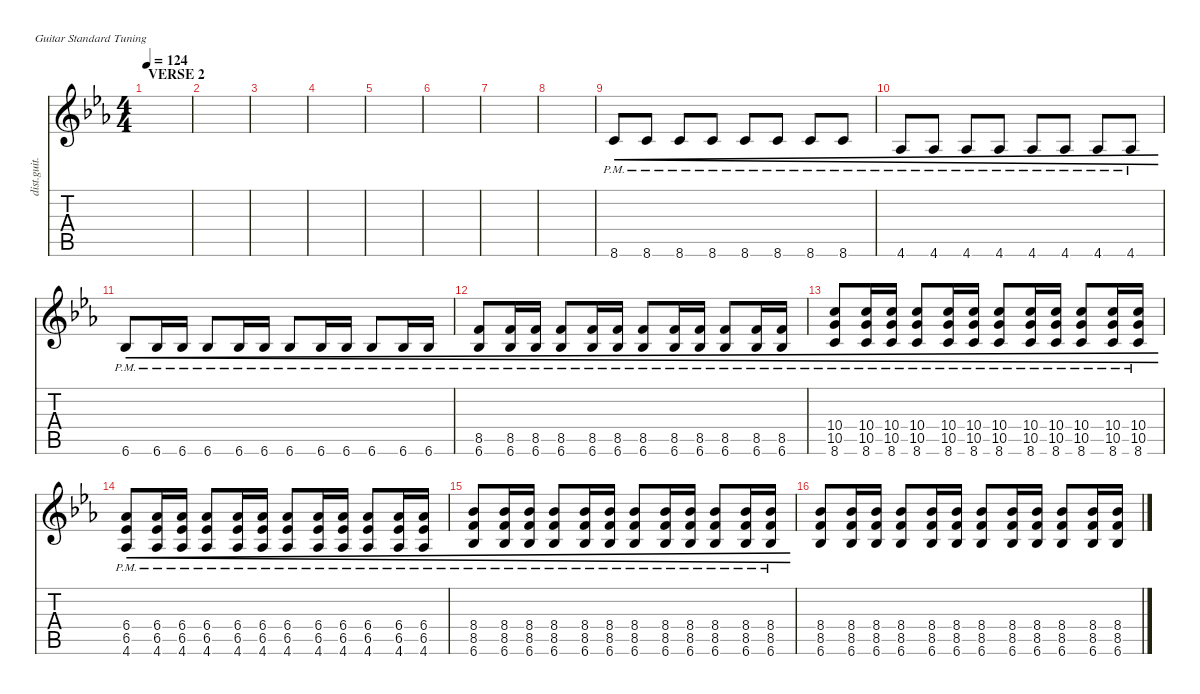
\defaultSystemsLayout 4
\hideDynamics
\bracketExtendMode nobrackets
\otherSystemsTrackNameOrientation horizontal
\track ("Distortion Guitar" "dist.guit.") {instrument distortionguitar}
\staff {score tabs}
\tuning (E4 B3 G3 D3 A2 E2)
\ts (4 4)
\section ("" "VERSE 2")
\tempo 124
\clef g2
\ks cminor
|
|
|
|
|
|
|
|
8.6{pm acc forcenatural}.8{cre dy p beam Up} 8.6{pm acc forcenatural}.8{cre beam Up} 8.6{pm acc forcenatural}.8{cre beam Up} 8.6{pm acc forcenatural}.8{cre beam Up} 8.6{pm acc forcenatural}.8{cre beam Up} 8.6{pm acc forcenatural}.8{cre beam Up} 8.6{pm acc forcenatural}.8{cre beam Up} 8.6{pm acc forcenatural}.8{cre beam Up} |
4.6{pm acc b}.8{cre beam Up} 4.6{pm acc b}.8{cre beam Up} 4.6{pm acc b}.8{cre beam Up} 4.6{pm acc b}.8{cre beam Up} 4.6{pm acc b}.8{cre beam Up} 4.6{pm acc b}.8{cre beam Up} 4.6{pm acc b}.8{cre beam Up} 4.6{pm acc b}.8{cre beam Up} |
6.6{pm acc b}.8{cre beam Up} 6.6{pm acc b}.16{cre beam Up} 6.6{pm acc b}.16{cre beam Up} 6.6{pm acc b}.8{cre beam Up} 6.6{pm acc b}.16{cre beam Up} 6.6{pm acc b}.16{cre beam Up} 6.6{pm acc b}.8{cre beam Up} 6.6{pm acc b}.16{cre beam Up} 6.6{pm acc b}.16{cre beam Up} 6.6{pm acc b}.8{cre beam Up} 6.6{pm acc b}.16{cre beam Up} 6.6{pm acc b}.16{cre beam Up} |
(6.6{pm acc b} 8.5{pm acc forcenatural}).8{cre beam Up} (6.6{pm acc b} 8.5{pm acc forcenatural}).16{cre beam Up} (6.6{pm acc b} 8.5{pm acc forcenatural}).16{cre beam Up} (6.6{pm acc b} 8.5{pm acc forcenatural}).8{cre beam Up} (6.6{pm acc b} 8.5{pm acc forcenatural}).16{cre beam Up} (6.6{pm acc b} 8.5{pm acc forcenatural}).16{cre beam Up} (6.6{pm acc b} 8.5{pm acc forcenatural}).8{cre beam Up} (6.6{pm acc b} 8.5{pm acc forcenatural}).16{cre beam Up} (6.6{pm acc b} 8.5{pm acc forcenatural}).16{cre beam Up} (6.6{pm acc b} 8.5{pm acc forcenatural}).8{cre beam Up} (6.6{pm acc b} 8.5{pm acc forcenatural}).16{cre beam Up} (6.6{pm acc b} 8.5{pm acc forcenatural}).16{cre beam Up} |
(8.6{pm acc forcenatural} 10.5{pm acc forcenatural} 10.4{pm acc forcenatural}).8{cre beam Up} (8.6{pm acc forcenatural} 10.5{pm acc forcenatural} 10.4{pm acc forcenatural}).16{cre beam Up} (8.6{pm acc forcenatural} 10.5{pm acc forcenatural} 10.4{pm acc forcenatural}).16{cre beam Up} (8.6{pm acc forcenatural} 10.5{pm acc forcenatural} 10.4{pm acc forcenatural}).8{cre beam Up} (8.6{pm acc forcenatural} 10.5{pm acc forcenatural} 10.4{pm acc forcenatural}).16{cre beam Up} (8.6{pm acc forcenatural} 10.5{pm acc forcenatural} 10.4{pm acc forcenatural}).16{cre beam Up} (8.6{pm acc forcenatural} 10.5{pm acc forcenatural} 10.4{pm acc forcenatural}).8{cre beam Up} (8.6{pm acc forcenatural} 10.5{pm acc forcenatural} 10.4{pm acc forcenatural}).16{cre beam Up} (8.6{pm acc forcenatural} 10.5{pm acc forcenatural} 10.4{pm acc forcenatural}).16{cre beam Up} (8.6{pm acc forcenatural} 10.5{pm acc forcenatural} 10.4{pm acc forcenatural}).8{cre beam Up} (8.6{pm acc forcenatural} 10.5{pm acc forcenatural} 10.4{pm acc forcenatural}).16{cre beam Up} (8.6{pm acc forcenatural} 10.5{pm acc forcenatural} 10.4{pm acc forcenatural}).16{cre beam Up} |
(4.6{pm acc b} 6.5{pm acc b} 6.4{pm acc b}).8{cre beam Up} (4.6{pm acc b} 6.5{pm acc b} 6.4{pm acc b}).16{cre beam Up} (4.6{pm acc b} 6.5{pm acc b} 6.4{pm acc b}).16{cre beam Up} (4.6{pm acc b} 6.5{pm acc b} 6.4{pm acc b}).8{cre beam Up} (4.6{pm acc b} 6.5{pm acc b} 6.4{pm acc b}).16{cre beam Up} (4.6{pm acc b} 6.5{pm acc b} 6.4{pm acc b}).16{cre beam Up} (4.6{pm acc b} 6.5{pm acc b} 6.4{pm acc b}).8{cre beam Up} (4.6{pm acc b} 6.5{pm acc b} 6.4{pm acc b}).16{cre beam Up} (4.6{pm acc b} 6.5{pm acc b} 6.4{pm acc b}).16{cre beam Up} (4.6{pm acc b} 6.5{pm acc b} 6.4{pm acc b}).8{cre beam Up} (4.6{pm acc b} 6.5{pm acc b} 6.4{pm acc b}).16{cre beam Up} (4.6{pm acc b} 6.5{pm acc b} 6.4{pm acc b}).16{cre beam Up} |
(6.6{pm acc b} 8.5{pm acc forcenatural} 8.4{pm acc b}).8{cre beam Up} (6.6{pm acc b} 8.5{pm acc forcenatural} 8.4{pm acc b}).16{cre beam Up} (6.6{pm acc b} 8.5{pm acc forcenatural} 8.4{pm acc b}).16{cre beam Up} (6.6{pm acc b} 8.5{pm acc forcenatural} 8.4{pm acc b}).8{cre beam Up} (6.6{pm acc b} 8.5{pm acc forcenatural} 8.4{pm acc b}).16{cre beam Up} (6.6{pm acc b} 8.5{pm acc forcenatural} 8.4{pm acc b}).16{cre beam Up} (6.6{pm acc b} 8.5{pm acc forcenatural} 8.4{pm acc b}).8{cre beam Up} (6.6{pm acc b} 8.5{pm acc forcenatural} 8.4{pm acc b}).16{cre beam Up} (6.6{pm acc b} 8.5{pm acc forcenatural} 8.4{pm acc b}).16{cre beam Up} (6.6{pm acc b} 8.5{pm acc forcenatural} 8.4{pm acc b}).8{cre beam Up} (6.6{pm acc b} 8.5{pm acc forcenatural} 8.4{pm acc b}).16{cre beam Up} (6.6{pm acc b} 8.5{pm acc forcenatural} 8.4{pm acc b}).16{cre dy fff beam Up} |
(6.6{acc b} 8.5{acc forcenatural} 8.4{acc b}).8{beam Up} (6.6{acc b} 8.5{acc forcenatural} 8.4{acc b}).16{beam Up} (6.6{acc b} 8.5{acc forcenatural} 8.4{acc b}).16{beam Up} (6.6{acc b} 8.5{acc forcenatural} 8.4{acc b}).8{beam Up} (6.6{acc b} 8.5{acc forcenatural} 8.4{acc b}).16{beam Up} (6.6{acc b} 8.5{acc forcenatural} 8.4{acc b}).16{beam Up} (6.6{acc b} 8.5{acc forcenatural} 8.4{acc b}).8{beam Up} (6.6{acc b} 8.5{acc forcenatural} 8.4{acc b}).16{beam Up} (6.6{acc b} 8.5{acc forcenatural} 8.4{acc b}).16{beam Up} (6.6{acc b} 8.5{acc forcenatural} 8.4{acc b}).8{beam Up} (6.6{acc b} 8.5{acc forcenatural} 8.4{acc b}).16{beam Up} (6.6{acc b} 8.5{acc forcenatural} 8.4{acc b}).16{beam Up}
